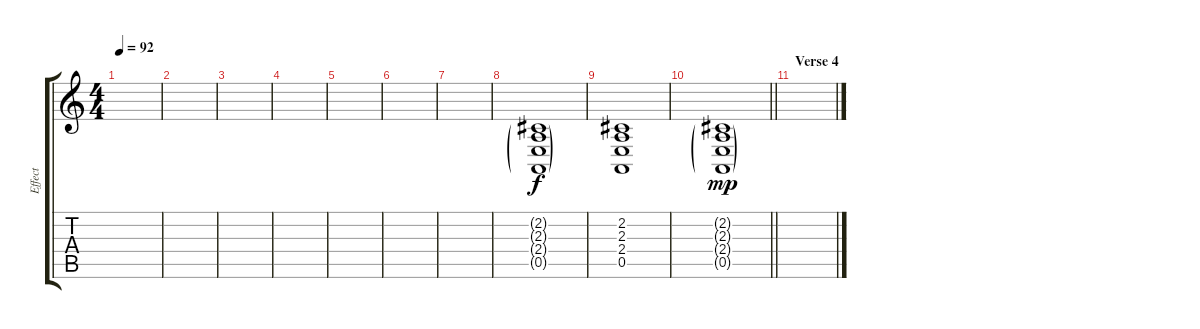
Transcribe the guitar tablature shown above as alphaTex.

\track ("Effect" "Effect") {instrument seashore}
\staff {score tabs}
\tuning (E4 B3 G3 D3 A2 E2) {hide}
\ts (4 4)
\tempo 92
\clef g2
\ks c
|
|
|
|
|
|
|
(2.2{g} 2.3{g} 2.4{g} 0.5{g}).1 |
(2.2 2.3 2.4 0.5).1{dy f} |
\barLineRight lightlight
(2.2{g} 2.3{g} 2.4{g} 0.5{g}).1{dy mp} |
\section ("" "Verse 4")
